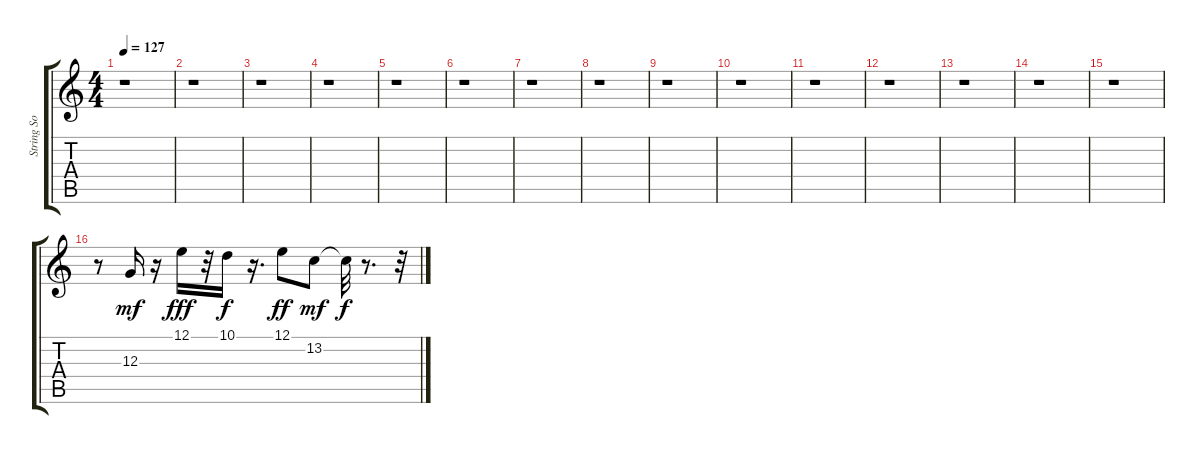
\track (" String Solo Left" " String So") {instrument stringensemble1}
\staff {score tabs}
\tuning (E4 B3 G3 D3 A2 E2) {hide}
\ts (4 4)
\tempo 127
\clef g2
\ks c
r.1{dy mf instrument stringensemble1} |
r.1 |
r.1 |
r.1 |
r.1 |
r.1 |
r.1 |
r.1 |
r.1 |
r.1 |
r.1 |
r.1 |
r.1 |
r.1 |
r.1 |
r.8 12.3.16{balance 16} r.16 12.1.16{dy fff} r.32 10.1.16{dy f} r.16{d} 12.1.8{dy ff} 13.2.8{dy mf} 13.2{t}.32{dy f} r.8{d} r.32
